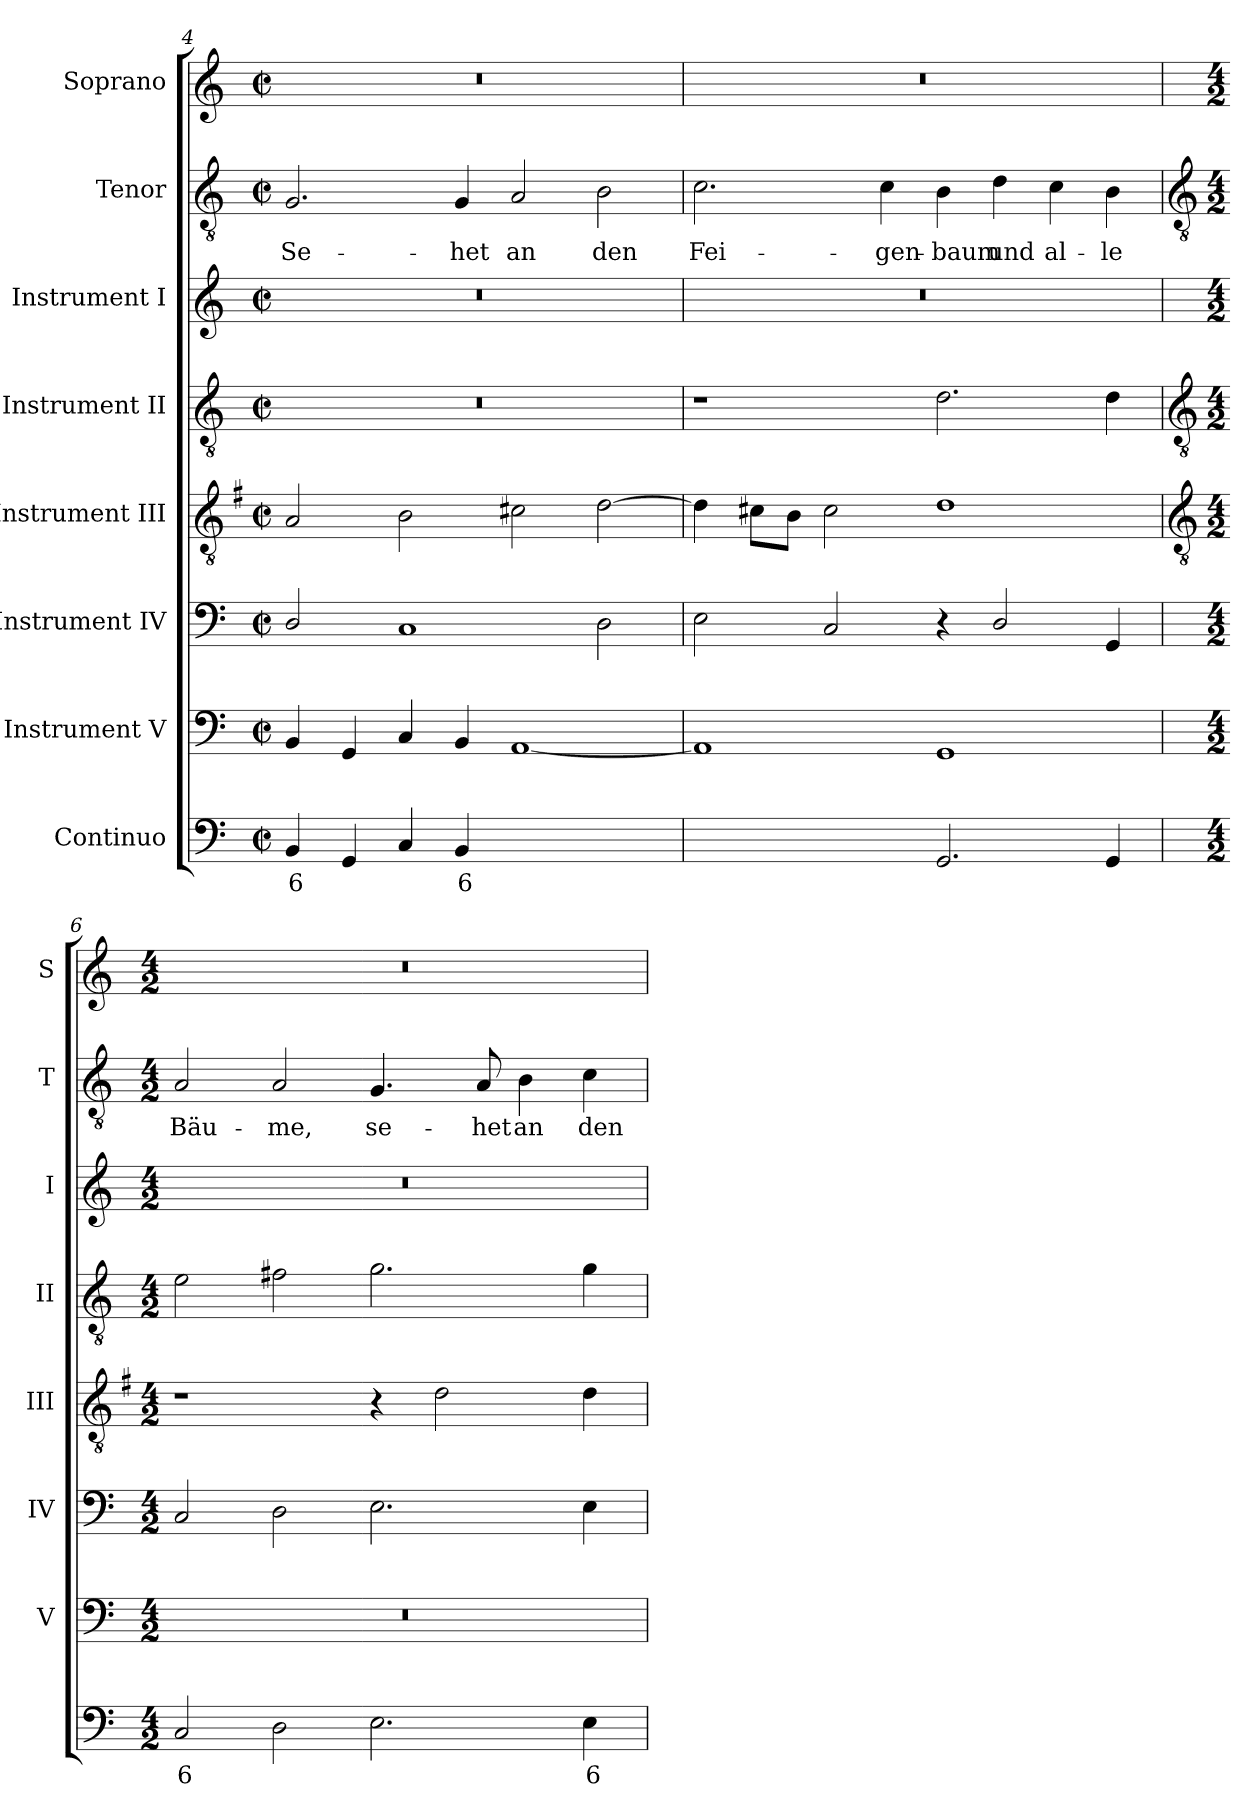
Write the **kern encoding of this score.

**kern	**text	**kern	**kern	**kern	**kern	**kern	**kern	**text	**kern
*part8	*part8	*part7	*part6	*part5	*part4	*part3	*part2	*part2	*part1
*staff8	*staff8	*staff7	*staff6	*staff5	*staff4	*staff3	*staff2	*staff2	*staff1
*I"Continuo	*	*I"Instrument V	*I"Instrument IV	*I"Instrument III	*I"Instrument II	*I"Instrument I	*I"Tenor	*	*I"Soprano
*	*	*I'V	*I'IV	*I'III	*I'II	*I'I	*I'T	*	*I'S
*clefF4	*	*clefF4	*clefF4	*clefGv2	*clefGv2	*clefG2	*clefGv2	*	*clefG2
*	*	*	*	*ITrd4c7	*	*	*	*	*
*k[]	*	*k[]	*k[]	*k[]	*k[]	*k[]	*k[]	*	*k[]
*C:	*	*C:	*C:	*C:	*C:	*C:	*C:	*	*C:
*M4/2	*	*M4/2	*M4/2	*M4/2	*M4/2	*M4/2	*M4/2	*	*M4/2
*met(c|)	*	*met(c|)	*met(c|)	*met(c|)	*met(c|)	*met(c|)	*met(c|)	*	*met(c|)
=4	=4	=4	=4	=4	=4	=4	=4	=4	=4
!	!LO:LY:b	!	!	!	!	!	!	!LO:LY:b	!
4BB	6	4BB	2D/	2D	0r	0r	2.G	Se-	0r
4GG	.	4GG	.	.	.	.	.	.	.
4C	.	4C	1C	2E	.	.	.	.	.
!	!LO:LY:b	!	!	!	!	!	!	!LO:LY:b	!
4BB	6	4BB	.	.	.	.	4G	-het	.
!	!LO:LY:b	!	!	!	!	!	!	!LO:LY:b	!
[2AAyy	6	[1AA	.	2F#X	.	.	2A	an	.
!	!LO:LY:b	!	!	!	!	!	!	!LO:LY:b	!
2AAyy]	7	.	2D	[2G	.	.	2B	den	.
=5	=5	=5	=5	=5	=5	=5	=5	=5	=5
!	!LO:LY:b	!	!	!	!	!	!	!LO:LY:b	!
[2AAyy	7	1AA]	2E	4G]	1r	0r	2.c	Fei-	0r
.	.	.	.	8F#XL	.	.	.	.	.
.	.	.	.	8EJ	.	.	.	.	.
!	!LO:LY:b	!	!	!	!	!	!	!	!
2AAyy]	6	.	2C	2F#	.	.	.	.	.
!	!	!	!	!	!	!	!	!LO:LY:b	!
.	.	.	.	.	.	.	4c	-gen-	.
!	!	!	!	!	!	!	!	!LO:LY:b	!
2.GG	.	1GG	4r	1G	2.d	.	4B	-baum	.
!	!	!	!	!	!	!	!	!LO:LY:b	!
.	.	.	2D/	.	.	.	4d	und	.
!	!	!	!	!	!	!	!	!LO:LY:b	!
.	.	.	.	.	.	.	4c	al-	.
!	!	!	!	!	!	!	!	!LO:LY:b	!
4GG	.	.	4GG	.	4d	.	4B	-le	.
!!LO:LB:g=z
=6	=6	=6	=6	=6	=6	=6	=6	=6	=6
*	*	*	*	*clefGv2	*clefGv2	*	*clefGv2	*	*
*M4/2	*	*M4/2	*M4/2	*M4/2	*M4/2	*M4/2	*M4/2	*	*M4/2
!	!LO:LY:b	!	!	!	!	!	!	!LO:LY:b	!
2C	6	0r	2C	1r	2e	0r	2A	Bäu-	0r
!	!	!	!	!	!	!	!	!LO:LY:b	!
2D	.	.	2D	.	2f#X	.	2A	-me,	.
!	!	!	!	!	!	!	!	!LO:LY:b	!
2.E	.	.	2.E	4r	2.g	.	4.G	se-	.
.	.	.	.	2G	.	.	.	.	.
!	!	!	!	!	!	!	!	!LO:LY:b	!
.	.	.	.	.	.	.	8A	-het	.
!	!	!	!	!	!	!	!	!LO:LY:b	!
.	.	.	.	.	.	.	4B	an	.
!	!LO:LY:b	!	!	!	!	!	!	!LO:LY:b	!
4E	6	.	4E	4G	4g	.	4c	den	.
=	=	=	=	=	=	=	=	=	=
*-	*-	*-	*-	*-	*-	*-	*-	*-	*-
